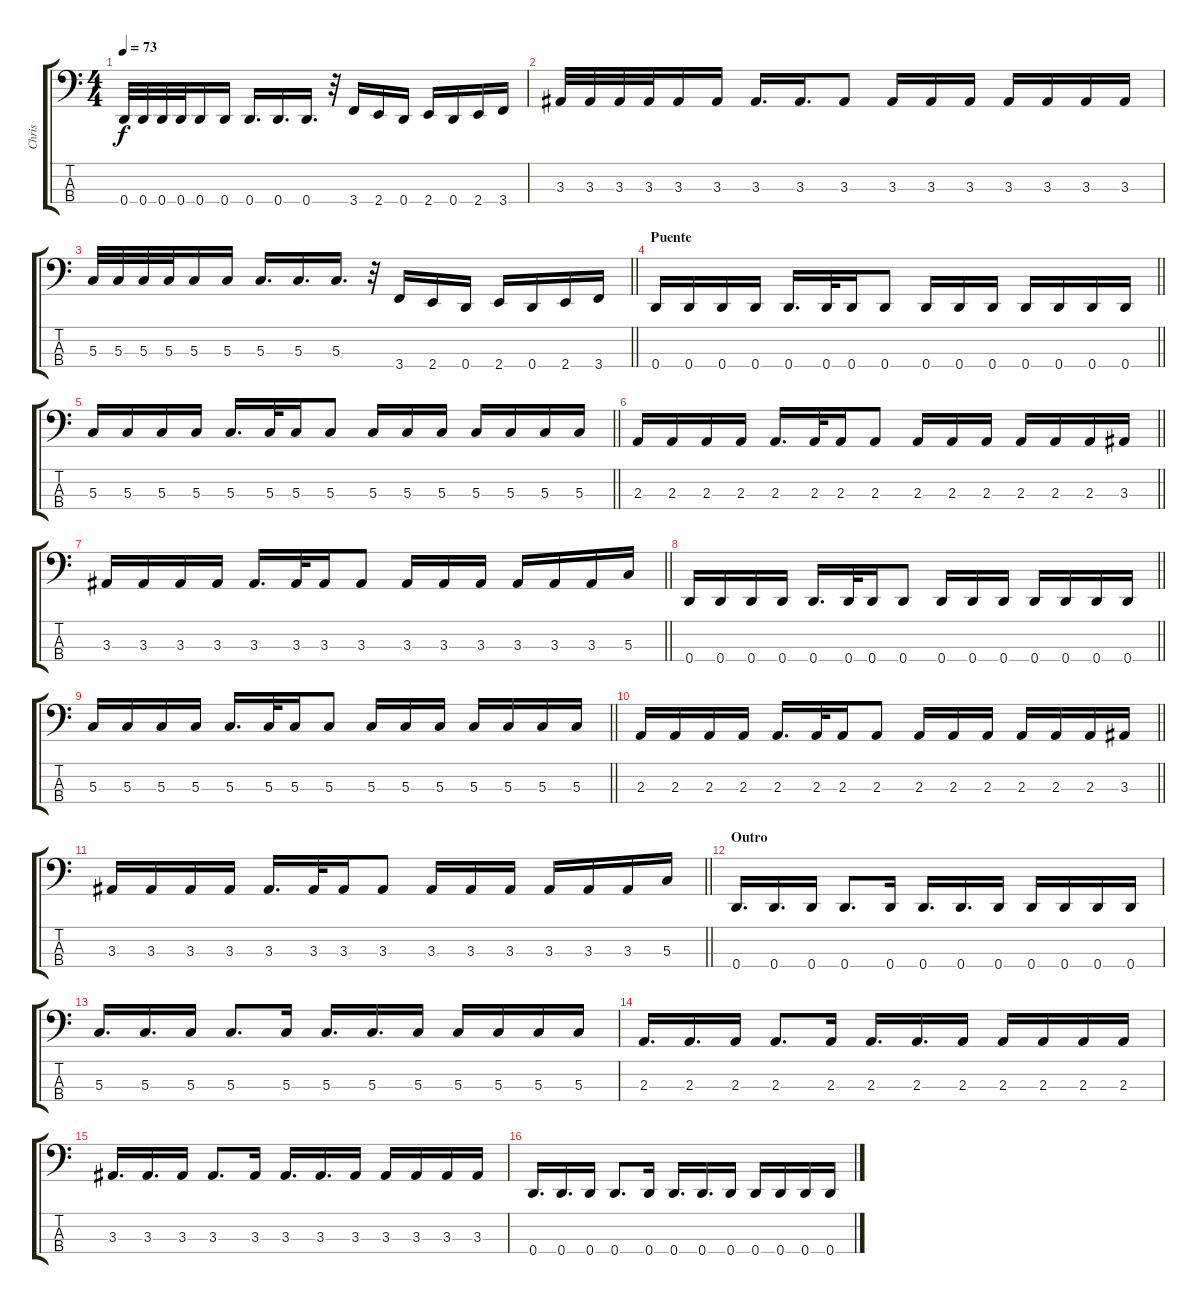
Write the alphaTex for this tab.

\track ("Chris" "Chris") {instrument electricbasspick}
\staff {score tabs}
\tuning (F2 C2 G1 D1) {hide}
\ts (4 4)
\tempo 73
\clef f4
\ks c
0.4.32{dy f} 0.4.32 0.4.32 0.4.32 0.4.16 0.4.16 0.4.16{d} 0.4.16{d} 0.4.16{d} r.32 3.4.16 2.4.16 0.4.16 2.4.16 0.4.16 2.4.16 3.4.16 |
3.3.32 3.3.32 3.3.32 3.3.32 3.3.16 3.3.16 3.3.16{d} 3.3.16{d} 3.3.8 3.3.16 3.3.16 3.3.16 3.3.16 3.3.16 3.3.16 3.3.16 |
\barLineRight lightlight
5.3.32 5.3.32 5.3.32 5.3.32 5.3.16 5.3.16 5.3.16{d} 5.3.16{d} 5.3.16{d} r.32 3.4.16 2.4.16 0.4.16 2.4.16 0.4.16 2.4.16 3.4.16 |
\section ("" "Puente")
\barLineRight lightlight
0.4.16 0.4.16 0.4.16 0.4.16 0.4.16{d} 0.4.32 0.4.16 0.4.8 0.4.16 0.4.16 0.4.16 0.4.16 0.4.16 0.4.16 0.4.16 |
\barLineRight lightlight
5.3.16 5.3.16 5.3.16 5.3.16 5.3.16{d} 5.3.32 5.3.16 5.3.8 5.3.16 5.3.16 5.3.16 5.3.16 5.3.16 5.3.16 5.3.16 |
\barLineRight lightlight
2.3.16 2.3.16 2.3.16 2.3.16 2.3.16{d} 2.3.32 2.3.16 2.3.8 2.3.16 2.3.16 2.3.16 2.3.16 2.3.16 2.3.16 3.3.16 |
\barLineRight lightlight
3.3.16 3.3.16 3.3.16 3.3.16 3.3.16{d} 3.3.32 3.3.16 3.3.8 3.3.16 3.3.16 3.3.16 3.3.16 3.3.16 3.3.16 5.3.16 |
\barLineRight lightlight
0.4.16 0.4.16 0.4.16 0.4.16 0.4.16{d} 0.4.32 0.4.16 0.4.8 0.4.16 0.4.16 0.4.16 0.4.16 0.4.16 0.4.16 0.4.16 |
\barLineRight lightlight
5.3.16 5.3.16 5.3.16 5.3.16 5.3.16{d} 5.3.32 5.3.16 5.3.8 5.3.16 5.3.16 5.3.16 5.3.16 5.3.16 5.3.16 5.3.16 |
\barLineRight lightlight
2.3.16 2.3.16 2.3.16 2.3.16 2.3.16{d} 2.3.32 2.3.16 2.3.8 2.3.16 2.3.16 2.3.16 2.3.16 2.3.16 2.3.16 3.3.16 |
\barLineRight lightlight
3.3.16 3.3.16 3.3.16 3.3.16 3.3.16{d} 3.3.32 3.3.16 3.3.8 3.3.16 3.3.16 3.3.16 3.3.16 3.3.16 3.3.16 5.3.16 |
\section ("" "Outro")
0.4.16{d} 0.4.16{d} 0.4.16 0.4.8{d} 0.4.16 0.4.16{d} 0.4.16{d} 0.4.16 0.4.16 0.4.16 0.4.16 0.4.16 |
5.3.16{d} 5.3.16{d} 5.3.16 5.3.8{d} 5.3.16 5.3.16{d} 5.3.16{d} 5.3.16 5.3.16 5.3.16 5.3.16 5.3.16 |
2.3.16{d} 2.3.16{d} 2.3.16 2.3.8{d} 2.3.16 2.3.16{d} 2.3.16{d} 2.3.16 2.3.16 2.3.16 2.3.16 2.3.16 |
3.3.16{d} 3.3.16{d} 3.3.16 3.3.8{d} 3.3.16 3.3.16{d} 3.3.16{d} 3.3.16 3.3.16 3.3.16 3.3.16 3.3.16 |
0.4.16{d} 0.4.16{d} 0.4.16 0.4.8{d} 0.4.16 0.4.16{d volume 0} 0.4.16{d} 0.4.16 0.4.16 0.4.16 0.4.16 0.4.16
